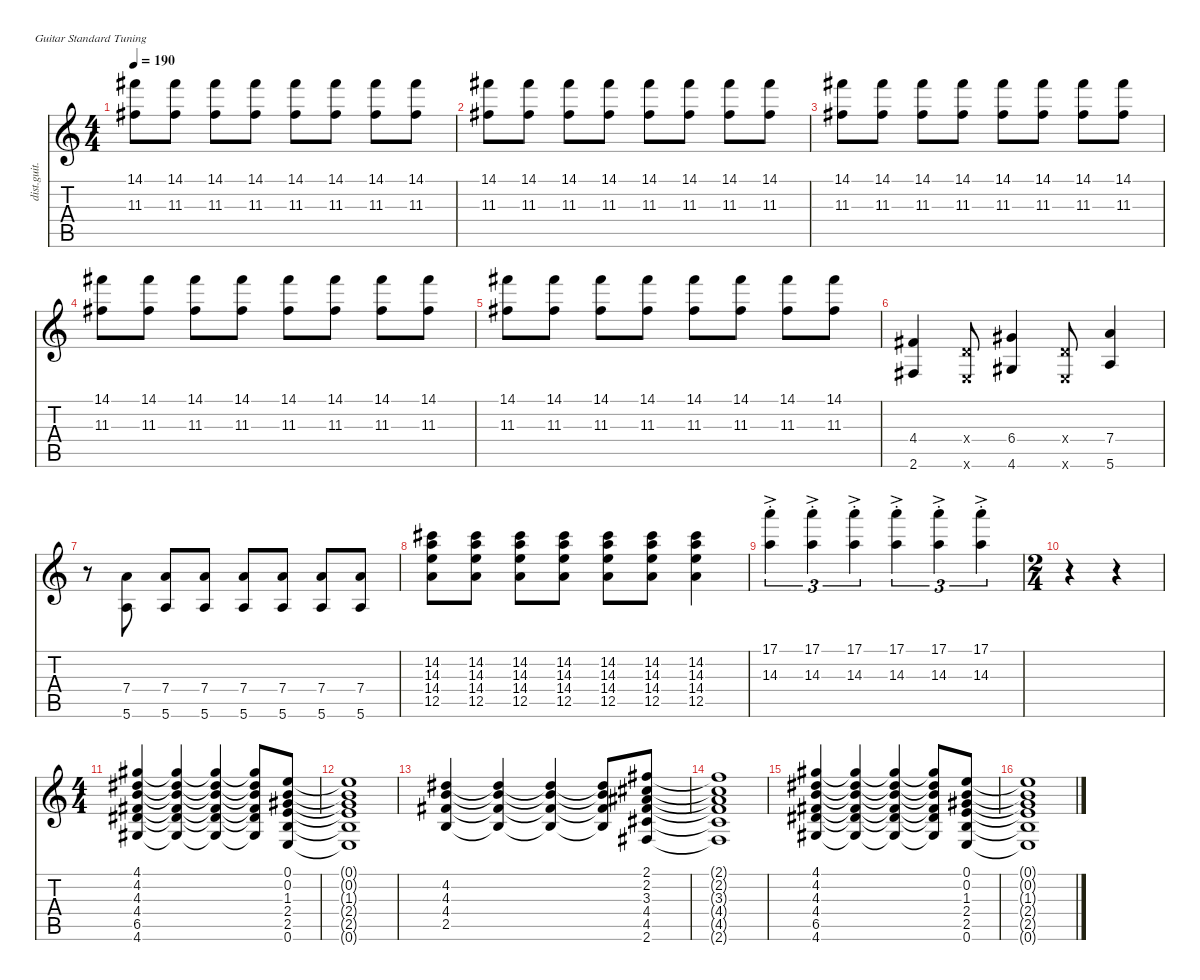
\defaultSystemsLayout 4
\hideDynamics
\bracketExtendMode nobrackets
\track ("Bonus Guitar" "dist.guit.") {instrument distortionguitar}
\staff {score tabs}
\tuning (E4 B3 G3 D3 A2 E2)
\ts (4 4)
\tempo 190
\clef g2
\ks c
(14.1{acc #} 11.3{acc #}).8{dy mf beam Down} (14.1{acc #} 11.3{acc #}).8{beam Down} (14.1{acc #} 11.3{acc #}).8{beam Down} (14.1{acc #} 11.3{acc #}).8{beam Down} (14.1{acc #} 11.3{acc #}).8{beam Down} (14.1{acc #} 11.3{acc #}).8{beam Down} (14.1{acc #} 11.3{acc #}).8{beam Down} (14.1{acc #} 11.3{acc #}).8{beam Down} |
(14.1{acc #} 11.3{acc #}).8{beam Down} (14.1{acc #} 11.3{acc #}).8{beam Down} (14.1{acc #} 11.3{acc #}).8{beam Down} (14.1{acc #} 11.3{acc #}).8{beam Down} (14.1{acc #} 11.3{acc #}).8{beam Down} (14.1{acc #} 11.3{acc #}).8{beam Down} (14.1{acc #} 11.3{acc #}).8{beam Down} (14.1{acc #} 11.3{acc #}).8{beam Down} |
(14.1{acc #} 11.3{acc #}).8{beam Down} (14.1{acc #} 11.3{acc #}).8{beam Down} (14.1{acc #} 11.3{acc #}).8{beam Down} (14.1{acc #} 11.3{acc #}).8{beam Down} (14.1{acc #} 11.3{acc #}).8{beam Down} (14.1{acc #} 11.3{acc #}).8{beam Down} (14.1{acc #} 11.3{acc #}).8{beam Down} (14.1{acc #} 11.3{acc #}).8{beam Down} |
(14.1{acc #} 11.3{acc #}).8{beam Down} (14.1{acc #} 11.3{acc #}).8{beam Down} (14.1{acc #} 11.3{acc #}).8{beam Down} (14.1{acc #} 11.3{acc #}).8{beam Down} (14.1{acc #} 11.3{acc #}).8{beam Down} (14.1{acc #} 11.3{acc #}).8{beam Down} (14.1{acc #} 11.3{acc #}).8{beam Down} (14.1{acc #} 11.3{acc #}).8{beam Down} |
(14.1{acc #} 11.3{acc #}).8{beam Down} (14.1{acc #} 11.3{acc #}).8{beam Down} (14.1{acc #} 11.3{acc #}).8{beam Down} (14.1{acc #} 11.3{acc #}).8{beam Down} (14.1{acc #} 11.3{acc #}).8{beam Down} (14.1{acc #} 11.3{acc #}).8{beam Down} (14.1{acc #} 11.3{acc #}).8{beam Down} (14.1{acc #} 11.3{acc #}).8{beam Down} |
(4.4{acc #} 2.6{acc #}).4{beam Up} (0.4{x} 0.6{x}).8{beam Up} (6.4{acc #} 4.6{acc #}).4{beam Up} (0.4{x} 0.6{x}).8{beam Up} (7.4 5.6).4{beam Up} |
r.8{beam Down} (7.4 5.6).8{beam Up} (7.4 5.6).8{beam Up} (7.4 5.6).8{beam Up} (7.4 5.6).8{beam Up} (7.4 5.6).8{beam Up} (7.4 5.6).8{beam Up} (7.4 5.6).8{beam Up} |
(14.2{acc #} 14.3 14.4 12.5).8{beam Down} (14.2{acc #} 14.3 14.4 12.5).8{beam Down} (14.2{acc #} 14.3 14.4 12.5).8{beam Down} (14.2{acc #} 14.3 14.4 12.5).8{beam Down} (14.2{acc #} 14.3 14.4 12.5).8{beam Down} (14.2{acc #} 14.3 14.4 12.5).8{beam Down} (14.2{acc #} 14.3 14.4 12.5).4{beam Down} |
(17.1{ac st} 14.3{ac st}).4{tu (3 2) dy p beam Down} (17.1{ac st} 14.3{ac st}).4{tu (3 2) beam Down} (17.1{ac st} 14.3{ac st}).4{tu (3 2) beam Down} (17.1{ac st} 14.3{ac st}).4{tu (3 2) beam Down} (17.1{ac st} 14.3{ac st}).4{tu (3 2) beam Down} (17.1{ac st} 14.3{ac st}).4{tu (3 2) beam Down} |
\ts (2 4)
\beaming (8 2 2 2 2)
r.4{beam Down} r.4{beam Down} |
\ts (4 4)
\beaming (8 2 2 2 2)
(4.1{acc #} 4.2{acc #} 4.3 4.4{acc #} 6.5{acc #} 4.6{acc #}).4{dy mf beam Up} (4.1{t acc #} 4.2{t acc #} 4.3{t} 4.4{t acc #} 6.5{t acc #} 4.6{t acc #}).4{beam Up} (4.1{t acc #} 4.2{t acc #} 4.3{t} 4.4{t acc #} 6.5{t acc #} 4.6{t acc #}).4{beam Up} (4.1{t acc #} 4.2{t acc #} 4.3{t} 4.4{t acc #} 6.5{t acc #} 4.6{t acc #}).8{beam Up} (0.1 0.2 1.3{acc #} 2.4 2.5 0.6).8{beam Up} |
(0.1{t} 0.2{t} 1.3{t acc #} 2.4{t} 2.5{t} 0.6{t}).1{beam Up} |
(4.2{acc #} 4.3 4.4{acc #} 2.5).4{beam Up} (4.2{t acc #} 4.3{t} 4.4{t acc #} 2.5{t}).4{beam Up} (4.2{t acc #} 4.3{t} 4.4{t acc #} 2.5{t}).4{beam Up} (4.2{t acc #} 4.3{t} 4.4{t acc #} 2.5{t}).8{beam Up} (2.1{acc #} 2.2{acc #} 3.3{acc #} 4.4{acc #} 4.5{acc #} 2.6{acc #}).8{beam Up} |
(2.1{t acc #} 2.2{t acc #} 3.3{t acc #} 4.4{t acc #} 4.5{t acc #} 2.6{t acc #}).1{beam Up} |
(4.1{acc #} 4.2{acc #} 4.3 4.4{acc #} 6.5{acc #} 4.6{acc #}).4{beam Up} (4.1{t acc #} 4.2{t acc #} 4.3{t} 4.4{t acc #} 6.5{t acc #} 4.6{t acc #}).4{beam Up} (4.1{t acc #} 4.2{t acc #} 4.3{t} 4.4{t acc #} 6.5{t acc #} 4.6{t acc #}).4{beam Up} (4.1{t acc #} 4.2{t acc #} 4.3{t} 4.4{t acc #} 6.5{t acc #} 4.6{t acc #}).8{beam Up} (0.1 0.2 1.3{acc #} 2.4 2.5 0.6).8{beam Up} |
(0.1{t} 0.2{t} 1.3{t acc #} 2.4{t} 2.5{t} 0.6{t}).1{beam Up}
